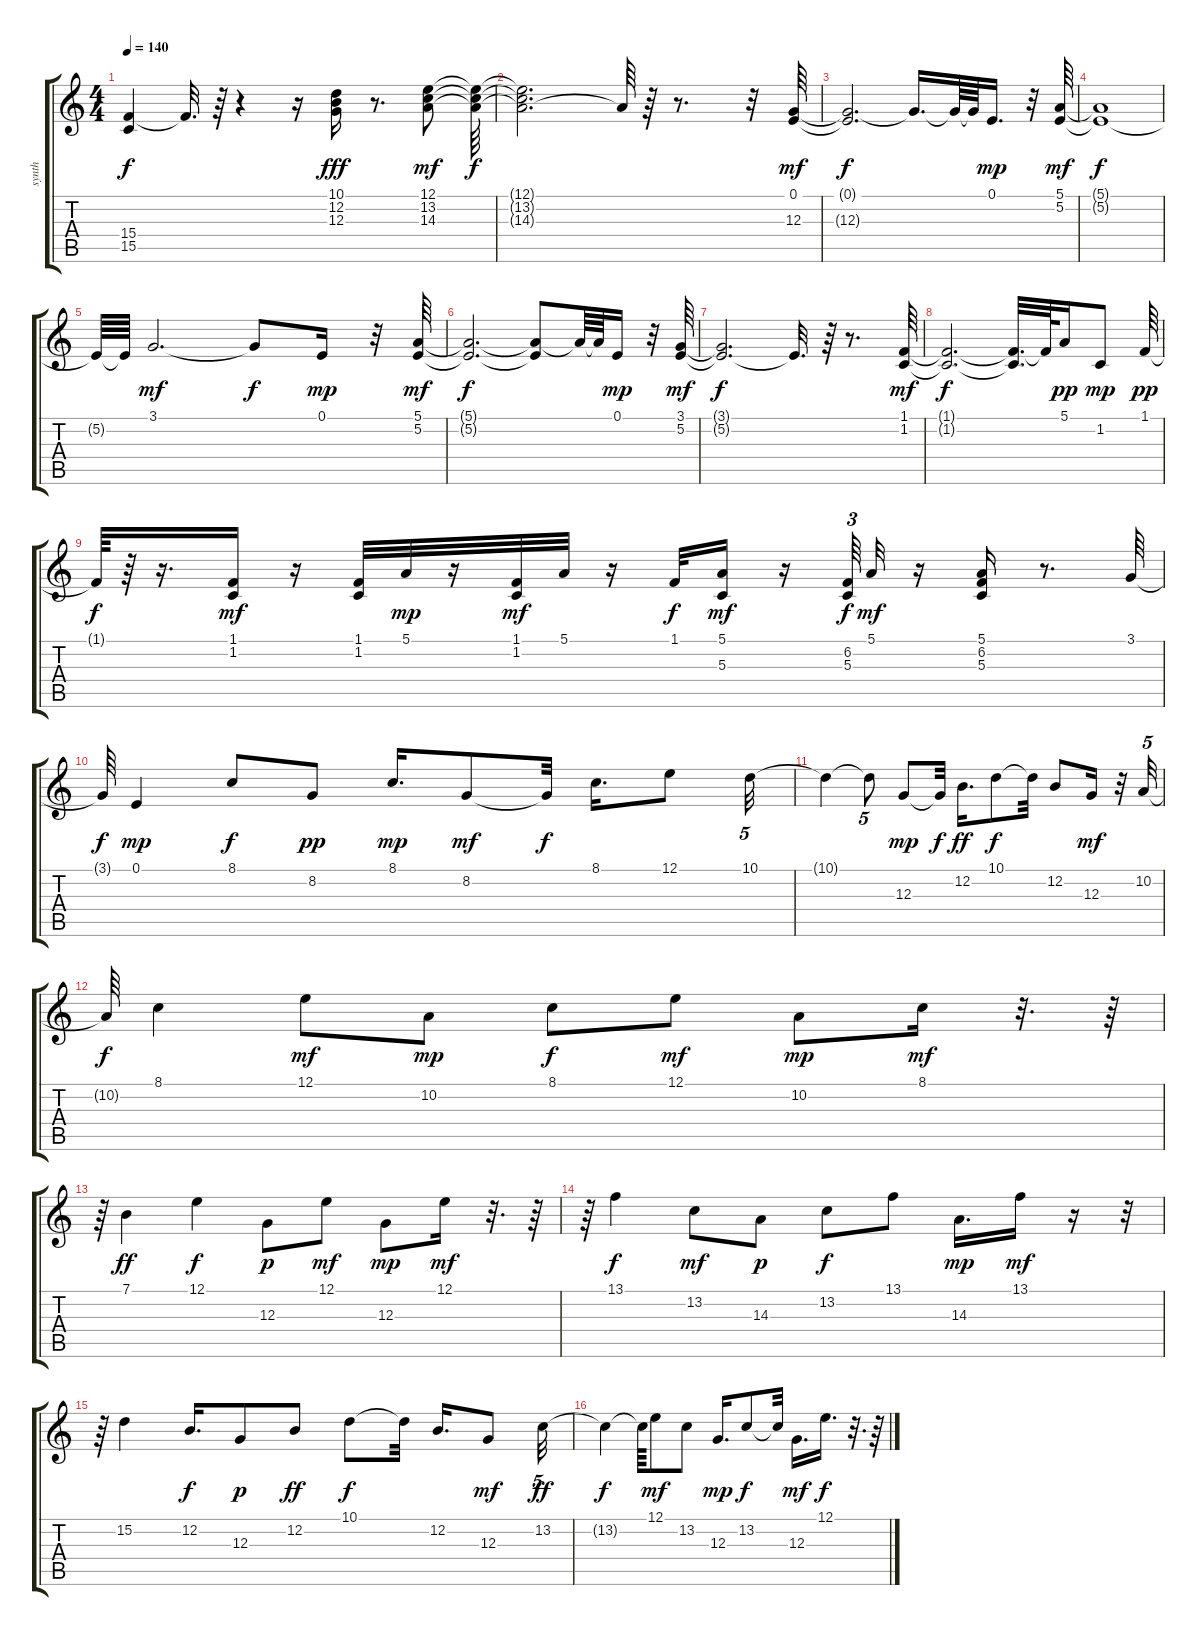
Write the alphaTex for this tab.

\track ("synth" "synth") {instrument pad3polysynth}
\staff {score tabs}
\tuning (E4 B3 G3 D3 A2 E2) {hide}
\ts (4 4)
\tempo 140
\clef g2
\ks c
(15.4{t} 15.5{t}).4{dy f} 15.4{t}.32{d} r.64 r.4 r.16 (10.1 12.2 12.3).16{dy fff} r.8{d} (12.1 13.2 14.3).8{dy mf} (12.1{t} 13.2{t} 14.3{t}).64{dy f} |
(12.1{t} 13.2{t} 14.3{t}).2{d} 14.3{t}.64 r.64 r.8{d} r.32 (0.1 12.3).64{dy mf} |
(0.1{t} 12.3{t}).2{d dy f} 12.3{t}.16{d} 12.3{t}.64 12.3{t}.64 0.1.16{d dy mp} r.32 (5.1 5.2).64{dy mf} |
(5.1{t} 5.2{t}).1{dy f} |
5.2{t}.64 5.2{t}.64 3.1.2{d dy mf} 3.1{t}.8{dy f} 0.1.16{dy mp} r.32 (5.1 5.2).64{dy mf} |
(5.1{t} 5.2{t}).2{d dy f} (5.1{t} 5.2{t}).8 5.1{t}.64 5.1{t}.64 0.1.16{dy mp} r.32 (3.1 5.2).64{dy mf} |
(3.1{t} 5.2{t}).2{d dy f} 5.2{t}.32{d} r.64 r.8{d} (1.1 1.2).64{dy mf} |
(1.1{t} 1.2{t}).2{d dy f} (1.1{t} 1.2{t}).32{d} 1.1{t}.64 5.1.16{dy pp} 1.2.8{dy mp} 1.1.64{dy pp} |
1.1{t}.64{dy f} r.64 r.16{d} (1.1 1.2).16{dy mf} r.16 (1.1 1.2).32 5.1.32{dy mp} r.16 (1.1 1.2).32{dy mf} 5.1.32 r.16 1.1.32{dy f} (5.1 5.3).16{dy mf} r.16 (6.2 5.3).64{tu (3 2) dy f} 5.1.32{dy mf} r.16 (5.1 6.2 5.3).16 r.8{d} 3.1.64 |
3.1{t}.64{dy f} 0.1.4{dy mp} 8.1.8{dy f} 8.2.8{dy pp} 8.1.16{d dy mp} 8.2.8{dy mf} 8.2{t}.32{dy f} 8.1.16{d} 12.1.8 10.1.32{tu (5 4)} |
10.1{t}.4 10.1{t}.8{tu (5 4)} 12.3.8{dy mp} 12.3{t}.32{dy f} 12.2.16{d dy ff} 10.1.8{dy f} 10.1{t}.32 12.2.8 12.3.16{dy mf} r.32 10.2.32{tu (5 4)} |
10.2{t}.64{dy f} 8.1.4 12.1.8{dy mf} 10.2.8{dy mp} 8.1.8{dy f} 12.1.8{dy mf} 10.2.8{dy mp} 8.1.16{dy mf} r.32{d} r.64 |
r.64 7.1.4{dy ff} 12.1.4{dy f} 12.3.8{dy p} 12.1.8{dy mf} 12.3.8{dy mp} 12.1.16{dy mf} r.32{d} r.64 |
r.64 13.1.4{dy f} 13.2.8{dy mf} 14.3.8{dy p} 13.2.8{dy f} 13.1.8 14.3.16{d dy mp} 13.1.16{dy mf} r.16 r.32{tu (5 4)} |
r.64 15.2.4 12.2.16{d dy f} 12.3.8{dy p} 12.2.8{dy ff} 10.1.8{dy f} 10.1{t}.32 12.2.16{d} 12.3.8{dy mf} 13.2.32{tu (5 4) dy ff} |
13.2{t}.4{dy f} 13.2{t}.64 12.1.8{dy mf} 13.2.8 12.3.16{d dy mp} 13.2.8{dy f} 13.2{t}.32 12.3.16{d dy mf} 12.1.16{d dy f} r.32{d} r.64
